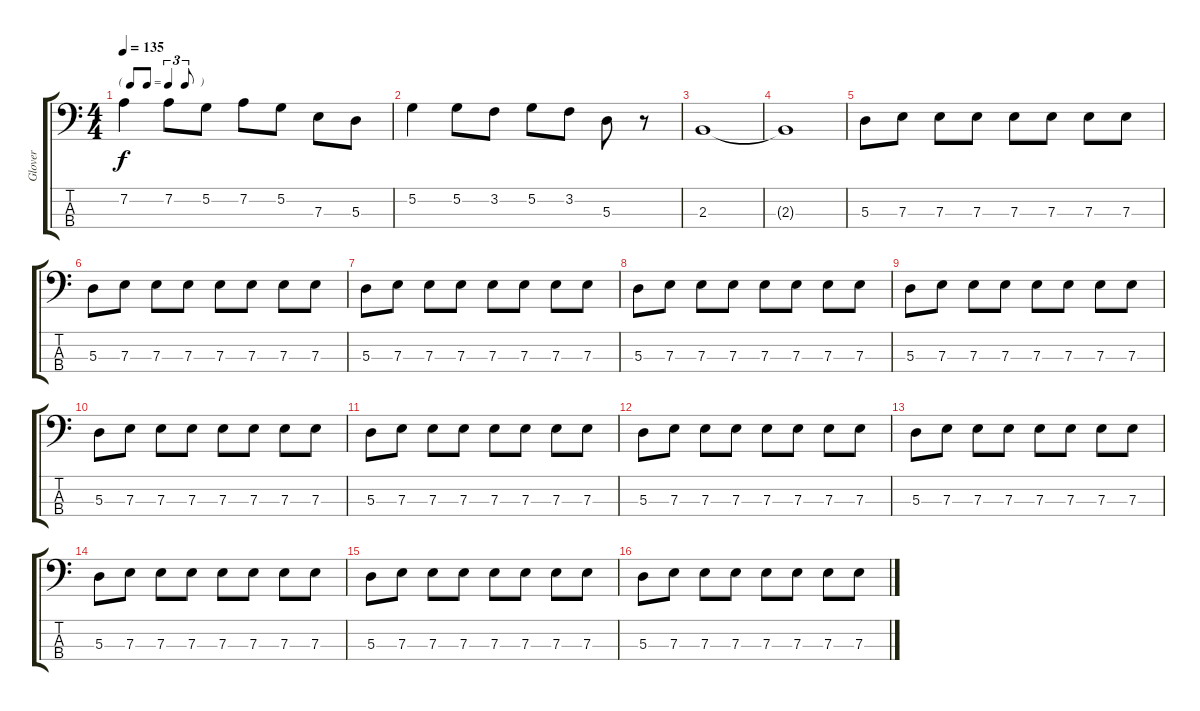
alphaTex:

\track ("Glover" "Glover") {instrument electricbasspick}
\staff {score tabs}
\tuning (G2 D2 A1 E1) {hide}
\ts (4 4)
\tf triplet8th
\tempo 135
\clef f4
\ks c
7.2.4{dy f} 7.2.8 5.2.8 7.2.8 5.2.8 7.3.8 5.3.8 |
5.2.4 5.2.8 3.2.8 5.2.8 3.2.8 5.3.8 r.8 |
2.3.1 |
2.3{t}.1 |
5.3.8 7.3.8 7.3.8 7.3.8 7.3.8 7.3.8 7.3.8 7.3.8 |
5.3.8 7.3.8 7.3.8 7.3.8 7.3.8 7.3.8 7.3.8 7.3.8 |
5.3.8 7.3.8 7.3.8 7.3.8 7.3.8 7.3.8 7.3.8 7.3.8 |
5.3.8 7.3.8 7.3.8 7.3.8 7.3.8 7.3.8 7.3.8 7.3.8 |
5.3.8 7.3.8 7.3.8 7.3.8 7.3.8 7.3.8 7.3.8 7.3.8 |
5.3.8 7.3.8 7.3.8 7.3.8 7.3.8 7.3.8 7.3.8 7.3.8 |
5.3.8 7.3.8 7.3.8 7.3.8 7.3.8 7.3.8 7.3.8 7.3.8 |
5.3.8 7.3.8 7.3.8 7.3.8 7.3.8 7.3.8 7.3.8 7.3.8 |
5.3.8 7.3.8 7.3.8 7.3.8 7.3.8 7.3.8 7.3.8 7.3.8 |
5.3.8 7.3.8 7.3.8 7.3.8 7.3.8 7.3.8 7.3.8 7.3.8 |
5.3.8 7.3.8 7.3.8 7.3.8 7.3.8 7.3.8 7.3.8 7.3.8 |
5.3.8 7.3.8 7.3.8 7.3.8 7.3.8 7.3.8 7.3.8 7.3.8
